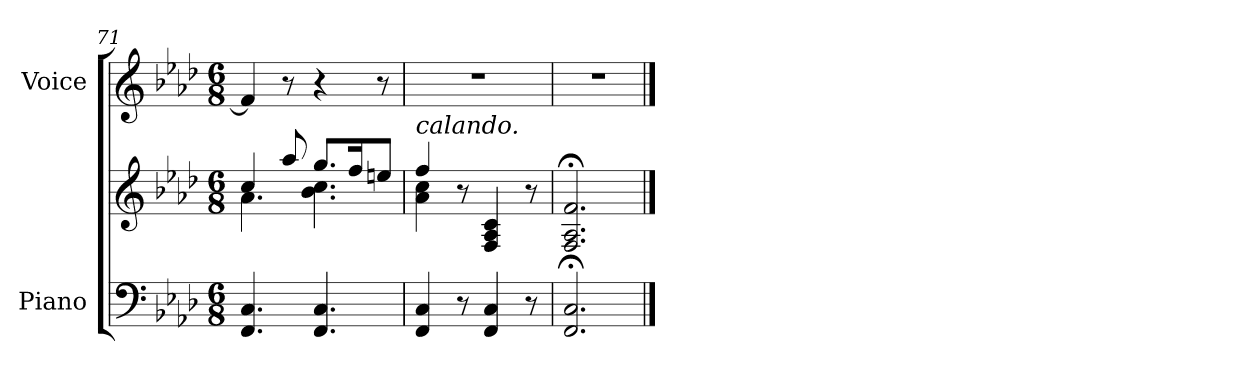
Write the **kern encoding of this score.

**kern	**kern	**kern
*part2	*part2	*part1
*staff3	*staff2	*staff1
*I"Piano	*	*I"Voice
*I'Pno	*	*
*clefF4	*clefG2	*clefG2
*k[b-e-a-d-]	*k[b-e-a-d-]	*k[b-e-a-d-]
*M6/8	*M6/8	*M6/8
=71	=71	=71
*	*^	*
4.FF/ 4.C/	4cc/	4.a-\	4f/]
.	8aa-/	.	8r
4.FF/ 4.C/	8.gg/L	4.b-\ 4.cc\	4r
.	16ff/K	.	.
.	8een/J	.	8r
=72	=72	=72	=72
!	!LO:TX:i:t=calando.	!	!
4FF/ 4C/	4ff/	4a-\ 4cc\	2.r
8r	8r	2ryy	.
4FF/ 4C/	4F/ 4A-/ 4c/	.	.
8r	8r	.	.
*	*v	*v	*
=73	=73	=73
2.FF/; 2.C/;	2.F/; 2.A-/; 2.f/;	2.r
==	==	==
*-	*-	*-
